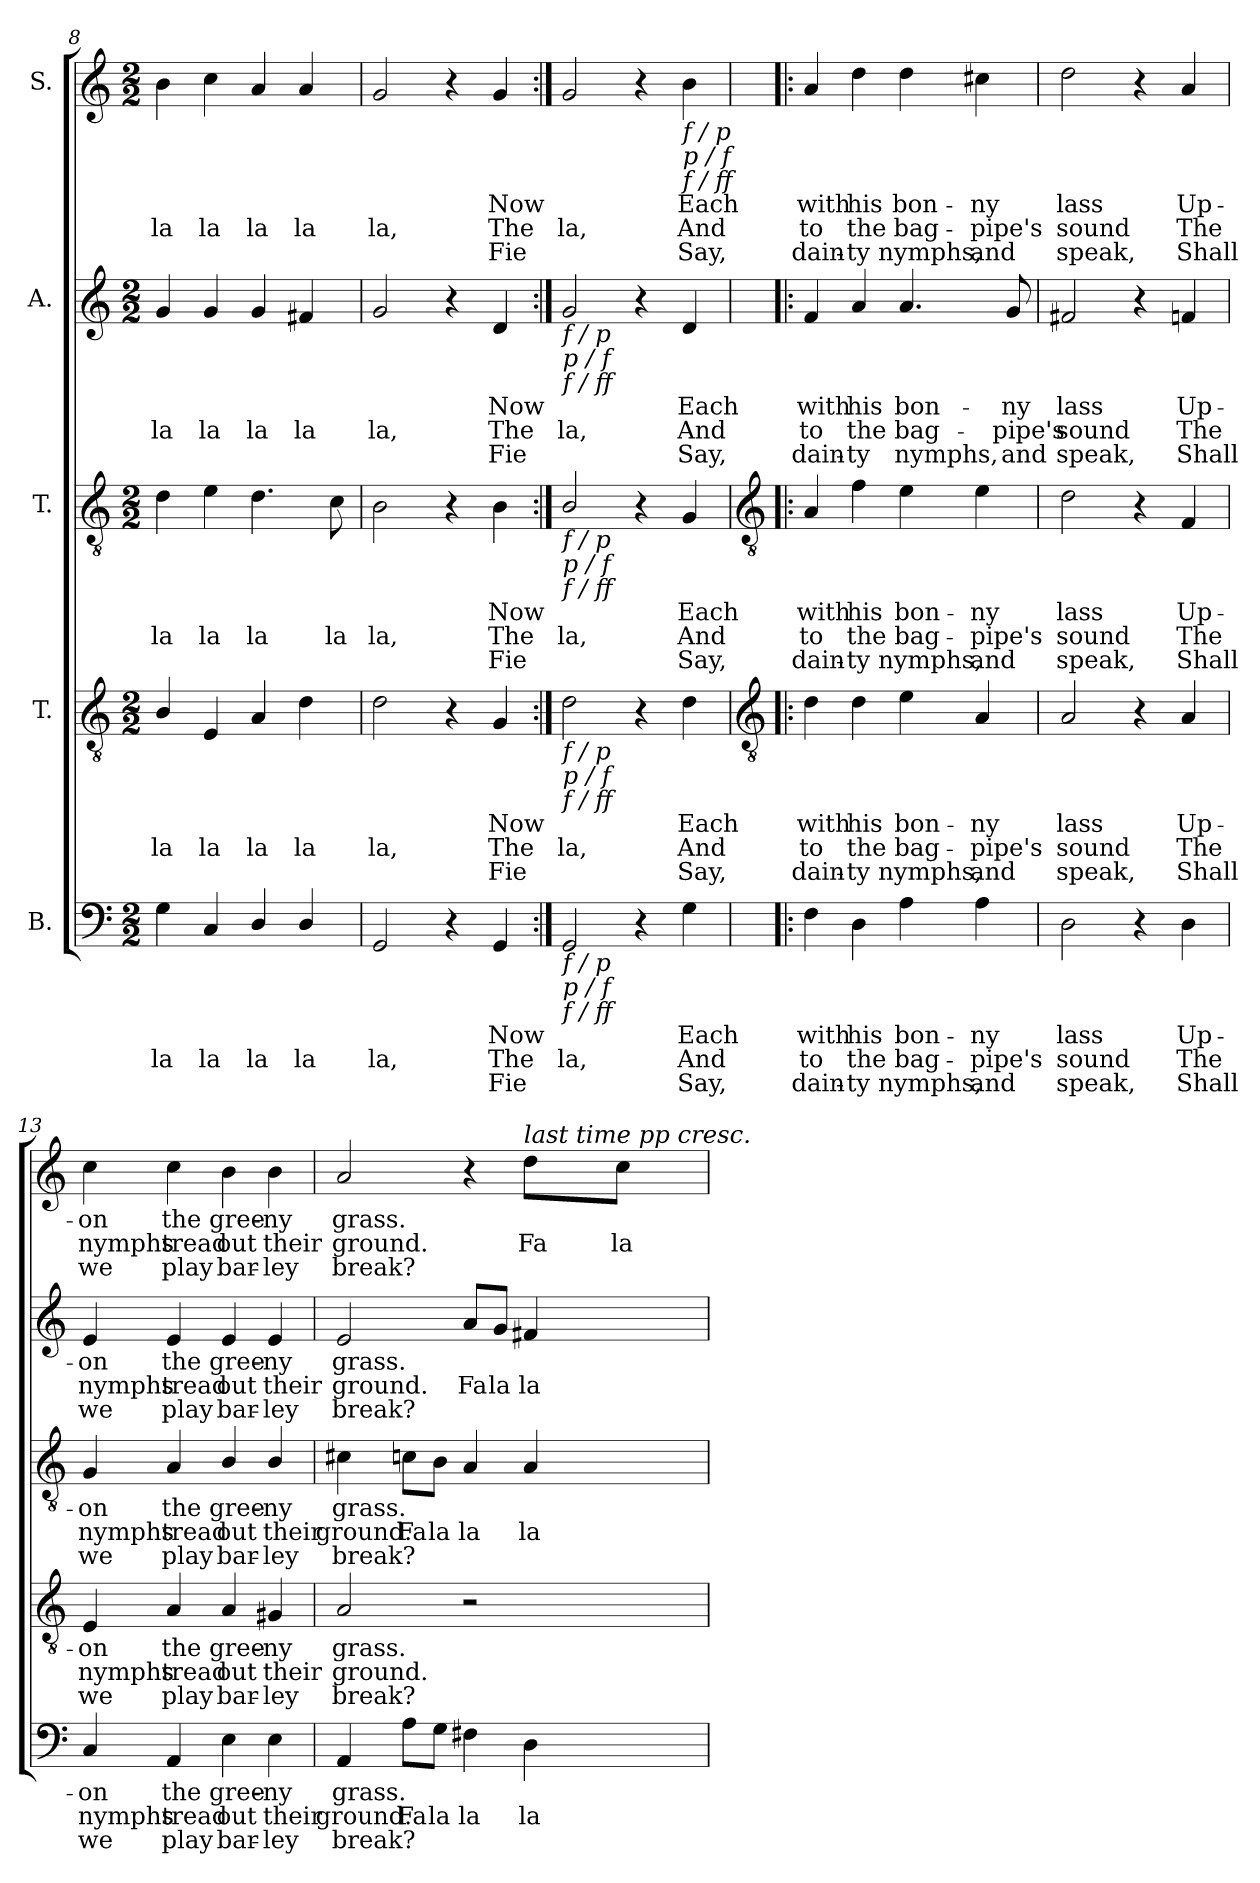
**kern	**text	**text	**text	**kern	**text	**text	**text	**kern	**text	**text	**text	**kern	**text	**text	**text	**kern	**text	**text	**text
*part5	*part5	*part5	*part5	*part4	*part4	*part4	*part4	*part3	*part3	*part3	*part3	*part2	*part2	*part2	*part2	*part1	*part1	*part1	*part1
*staff5	*staff5	*staff5	*staff5	*staff4	*staff4	*staff4	*staff4	*staff3	*staff3	*staff3	*staff3	*staff2	*staff2	*staff2	*staff2	*staff1	*staff1	*staff1	*staff1
*I"B.	*	*	*	*I"T.	*	*	*	*I"T.	*	*	*	*I"A.	*	*	*	*I"S.	*	*	*
*clefF4	*	*	*	*clefGv2	*	*	*	*clefGv2	*	*	*	*clefG2	*	*	*	*clefG2	*	*	*
*k[]	*	*	*	*k[]	*	*	*	*k[]	*	*	*	*k[]	*	*	*	*k[]	*	*	*
*C:	*	*	*	*C:	*	*	*	*C:	*	*	*	*C:	*	*	*	*C:	*	*	*
*M2/2	*	*	*	*M2/2	*	*	*	*M2/2	*	*	*	*M2/2	*	*	*	*M2/2	*	*	*
=8	=8	=8	=8	=8	=8	=8	=8	=8	=8	=8	=8	=8	=8	=8	=8	=8	=8	=8	=8
!	!	!LO:LY:b	!	!	!	!LO:LY:b	!	!	!	!LO:LY:b	!	!	!	!LO:LY:b	!	!	!	!LO:LY:b	!
4G	.	la	.	4B/	.	la	.	4d	.	la	.	4g	.	la	.	4b	.	la	.
!	!	!LO:LY:b	!	!	!	!LO:LY:b	!	!	!	!LO:LY:b	!	!	!	!LO:LY:b	!	!	!	!LO:LY:b	!
4C	.	la	.	4E	.	la	.	4e	.	la	.	4g	.	la	.	4cc	.	la	.
!	!	!LO:LY:b	!	!	!	!LO:LY:b	!	!	!	!LO:LY:b	!	!	!	!LO:LY:b	!	!	!	!LO:LY:b	!
4D/	.	la	.	4A	.	la	.	4.d	.	la	.	4g	.	la	.	4a	.	la	.
!	!	!LO:LY:b	!	!	!	!LO:LY:b	!	!	!	!	!	!	!	!LO:LY:b	!	!	!	!LO:LY:b	!
4D/	.	la	.	4d	.	la	.	.	.	.	.	4f#X	.	la	.	4a	.	la	.
!	!	!	!	!	!	!	!	!	!	!LO:LY:b	!	!	!	!	!	!	!	!	!
.	.	.	.	.	.	.	.	8c	.	la	.	.	.	.	.	.	.	.	.
=9	=9	=9	=9	=9	=9	=9	=9	=9	=9	=9	=9	=9	=9	=9	=9	=9	=9	=9	=9
!	!	!LO:LY:b	!	!	!	!LO:LY:b	!	!	!	!LO:LY:b	!	!	!	!LO:LY:b	!	!	!	!LO:LY:b	!
2GG	.	la,	.	2d	.	la,	.	2B	.	la,	.	2g	.	la,	.	2g	.	la,	.
4r	.	.	.	4r	.	.	.	4r	.	.	.	4r	.	.	.	4r	.	.	.
!	!LO:LY:b	!LO:LY:b	!LO:LY:b	!	!LO:LY:b	!LO:LY:b	!LO:LY:b	!	!LO:LY:b	!LO:LY:b	!LO:LY:b	!	!LO:LY:b	!LO:LY:b	!LO:LY:b	!	!LO:LY:b	!LO:LY:b	!LO:LY:b
4GG	Now	The	Fie	4G	Now	The	Fie	4B	Now	The	Fie	4d	Now	The	Fie	4g	Now	The	Fie
=10:|!	=10:|!	=10:|!	=10:|!	=10:|!	=10:|!	=10:|!	=10:|!	=10:|!	=10:|!	=10:|!	=10:|!	=10:|!	=10:|!	=10:|!	=10:|!	=10:|!	=10:|!	=10:|!	=10:|!
!	!	!	!	!	!	!	!	!	!	!	!	!LO:TX:b:i:t=f / p	!	!	!	!	!	!	!
!	!	!	!	!	!	!	!	!	!	!	!	!LO:TX:b:i:t=p / f	!	!	!	!	!	!	!
!	!	!	!	!	!	!	!	!	!	!	!	!LO:TX:b:i:t=f / ff	!	!	!	!	!	!	!
!	!	!	!	!	!	!	!	!LO:TX:b:i:t=f / p	!	!	!	!	!	!	!	!	!	!	!
!	!	!	!	!	!	!	!	!LO:TX:b:i:t=p / f	!	!	!	!	!	!	!	!	!	!	!
!	!	!	!	!	!	!	!	!LO:TX:b:i:t=f / ff	!	!	!	!	!	!	!	!	!	!	!
!	!	!	!	!LO:TX:b:i:t=f / p	!	!	!	!	!	!	!	!	!	!	!	!	!	!	!
!	!	!	!	!LO:TX:b:i:t=p / f	!	!	!	!	!	!	!	!	!	!	!	!	!	!	!
!	!	!	!	!LO:TX:b:i:t=f / ff	!	!	!	!	!	!	!	!	!	!	!	!	!	!	!
!LO:TX:b:i:t=f / p	!	!	!	!	!	!	!	!	!	!	!	!	!	!	!	!	!	!	!
!LO:TX:b:i:t=p / f	!	!	!	!	!	!	!	!	!	!	!	!	!	!	!	!	!	!	!
!LO:TX:b:i:t=f / ff	!	!	!	!	!	!	!	!	!	!	!	!	!	!	!	!	!	!	!
!	!	!LO:LY:b	!	!	!	!LO:LY:b	!	!	!	!LO:LY:b	!	!	!	!LO:LY:b	!	!	!	!LO:LY:b	!
2GG	.	la,	.	2d	.	la,	.	2B/	.	la,	.	2g	.	la,	.	2g	.	la,	.
4r	.	.	.	4r	.	.	.	4r	.	.	.	4r	.	.	.	4r	.	.	.
!	!	!	!	!	!	!	!	!	!	!	!	!	!	!	!	!LO:TX:b:i:t=f / p	!	!	!
!	!	!	!	!	!	!	!	!	!	!	!	!	!	!	!	!LO:TX:b:i:t=p / f	!	!	!
!	!	!	!	!	!	!	!	!	!	!	!	!	!	!	!	!LO:TX:b:i:t=f / ff	!	!	!
!	!LO:LY:b	!LO:LY:b	!LO:LY:b	!	!LO:LY:b	!LO:LY:b	!LO:LY:b	!	!LO:LY:b	!LO:LY:b	!LO:LY:b	!	!LO:LY:b	!LO:LY:b	!LO:LY:b	!	!LO:LY:b	!LO:LY:b	!LO:LY:b
4G	Each	And	Say,	4d	Each	And	Say,	4G	Each	And	Say,	4d	Each	And	Say,	4b	Each	And	Say,
!!LO:LB:g=z
=11!|:	=11!|:	=11!|:	=11!|:	=11!|:	=11!|:	=11!|:	=11!|:	=11!|:	=11!|:	=11!|:	=11!|:	=11!|:	=11!|:	=11!|:	=11!|:	=11!|:	=11!|:	=11!|:	=11!|:
*	*	*	*	*clefGv2	*	*	*	*clefGv2	*	*	*	*	*	*	*	*	*	*	*
!	!LO:LY:b	!LO:LY:b	!LO:LY:b	!	!LO:LY:b	!LO:LY:b	!LO:LY:b	!	!LO:LY:b	!LO:LY:b	!LO:LY:b	!	!LO:LY:b	!LO:LY:b	!LO:LY:b	!	!LO:LY:b	!LO:LY:b	!LO:LY:b
4F	with	to	dain-	4d	with	to	dain-	4A	with	to	dain-	4f	with	to	dain-	4a	with	to	dain-
!	!LO:LY:b	!LO:LY:b	!LO:LY:b	!	!LO:LY:b	!LO:LY:b	!LO:LY:b	!	!LO:LY:b	!LO:LY:b	!LO:LY:b	!	!LO:LY:b	!LO:LY:b	!LO:LY:b	!	!LO:LY:b	!LO:LY:b	!LO:LY:b
4D	-his	the	ty	4d	-his	the	ty	4f	-his	the	ty	4a	-his	the	ty	4dd	-his	the	ty
!	!LO:LY:b	!LO:LY:b	!LO:LY:b	!	!LO:LY:b	!LO:LY:b	!LO:LY:b	!	!LO:LY:b	!LO:LY:b	!LO:LY:b	!	!LO:LY:b	!LO:LY:b	!LO:LY:b	!	!LO:LY:b	!LO:LY:b	!LO:LY:b
4A	bon-	-bag-	-nymphs,	4e	bon-	-bag-	-nymphs,	4e	bon-	-bag-	-nymphs,	4.a	bon-	-bag-	-nymphs,	4dd	bon-	-bag-	-nymphs,
!	!LO:LY:b	!LO:LY:b	!LO:LY:b	!	!LO:LY:b	!LO:LY:b	!LO:LY:b	!	!LO:LY:b	!LO:LY:b	!LO:LY:b	!	!	!	!	!	!LO:LY:b	!LO:LY:b	!LO:LY:b
4A	ny	pipe's	and	4A	ny	pipe's	and	4e	ny	pipe's	and	.	.	.	.	4cc#X	ny	pipe's	and
!	!	!	!	!	!	!	!	!	!	!	!	!	!LO:LY:b	!LO:LY:b	!LO:LY:b	!	!	!	!
.	.	.	.	.	.	.	.	.	.	.	.	8g	ny	pipe's	and	.	.	.	.
=12	=12	=12	=12	=12	=12	=12	=12	=12	=12	=12	=12	=12	=12	=12	=12	=12	=12	=12	=12
!	!LO:LY:b	!LO:LY:b	!LO:LY:b	!	!LO:LY:b	!LO:LY:b	!LO:LY:b	!	!LO:LY:b	!LO:LY:b	!LO:LY:b	!	!LO:LY:b	!LO:LY:b	!LO:LY:b	!	!LO:LY:b	!LO:LY:b	!LO:LY:b
2D	lass	sound	speak,	2A	lass	sound	speak,	2d	lass	sound	speak,	2f#X	lass	sound	speak,	2dd	lass	sound	speak,
4r	.	.	.	4r	.	.	.	4r	.	.	.	4r	.	.	.	4r	.	.	.
!	!LO:LY:b	!LO:LY:b	!LO:LY:b	!	!LO:LY:b	!LO:LY:b	!LO:LY:b	!	!LO:LY:b	!LO:LY:b	!LO:LY:b	!	!LO:LY:b	!LO:LY:b	!LO:LY:b	!	!LO:LY:b	!LO:LY:b	!LO:LY:b
4D	Up-	-The	Shall	4A	Up-	-The	Shall	4F	Up-	-The	Shall	4fn	Up-	-The	Shall	4a	Up-	-The	Shall
=13	=13	=13	=13	=13	=13	=13	=13	=13	=13	=13	=13	=13	=13	=13	=13	=13	=13	=13	=13
!	!LO:LY:b	!LO:LY:b	!LO:LY:b	!	!LO:LY:b	!LO:LY:b	!LO:LY:b	!	!LO:LY:b	!LO:LY:b	!LO:LY:b	!	!LO:LY:b	!LO:LY:b	!LO:LY:b	!	!LO:LY:b	!LO:LY:b	!LO:LY:b
4C	on	nymphs	we	4E	on	nymphs	we	4G	on	nymphs	we	4e	on	nymphs	we	4cc	on	nymphs	we
!	!LO:LY:b	!LO:LY:b	!LO:LY:b	!	!LO:LY:b	!LO:LY:b	!LO:LY:b	!	!LO:LY:b	!LO:LY:b	!LO:LY:b	!	!LO:LY:b	!LO:LY:b	!LO:LY:b	!	!LO:LY:b	!LO:LY:b	!LO:LY:b
4AA	the	tread	play	4A	the	tread	play	4A	the	tread	play	4e	the	tread	play	4cc	the	tread	play
!	!LO:LY:b	!LO:LY:b	!LO:LY:b	!	!LO:LY:b	!LO:LY:b	!LO:LY:b	!	!LO:LY:b	!LO:LY:b	!LO:LY:b	!	!LO:LY:b	!LO:LY:b	!LO:LY:b	!	!LO:LY:b	!LO:LY:b	!LO:LY:b
4E	gree-	-out	bar-	4A	gree-	-out	bar-	4B/	gree-	-out	bar-	4e	gree-	-out	bar-	4b	gree-	-out	bar-
!	!LO:LY:b	!LO:LY:b	!LO:LY:b	!	!LO:LY:b	!LO:LY:b	!LO:LY:b	!	!LO:LY:b	!LO:LY:b	!LO:LY:b	!	!LO:LY:b	!LO:LY:b	!LO:LY:b	!	!LO:LY:b	!LO:LY:b	!LO:LY:b
4E	-ny	their	ley	4G#X	-ny	their	ley	4B/	-ny	their	ley	4e	-ny	their	ley	4b	-ny	their	ley
=14	=14	=14	=14	=14	=14	=14	=14	=14	=14	=14	=14	=14	=14	=14	=14	=14	=14	=14	=14
!	!LO:LY:b	!LO:LY:b	!LO:LY:b	!	!LO:LY:b	!LO:LY:b	!LO:LY:b	!	!LO:LY:b	!LO:LY:b	!LO:LY:b	!	!LO:LY:b	!LO:LY:b	!LO:LY:b	!	!LO:LY:b	!LO:LY:b	!LO:LY:b
4AA	grass.	ground.	break?	2A	grass.	ground.	break?	4c#X	grass.	ground.	break?	2e	grass.	ground.	break?	2a	grass.	ground.	break?
!	!	!LO:LY:b	!	!	!	!	!	!	!	!LO:LY:b	!	!	!	!	!	!	!	!	!
8AL	.	Fa	.	.	.	.	.	8cnL	.	Fa	.	.	.	.	.	.	.	.	.
!	!	!LO:LY:b	!	!	!	!	!	!	!	!LO:LY:b	!	!	!	!	!	!	!	!	!
8GJ	.	la	.	.	.	.	.	8BJ	.	la	.	.	.	.	.	.	.	.	.
!	!	!LO:LY:b	!	!	!	!	!	!	!	!LO:LY:b	!	!	!	!LO:LY:b	!	!	!	!	!
4F#X	.	la	.	2r	.	.	.	4A	.	la	.	8aL	.	Fa	.	4r	.	.	.
!	!	!	!	!	!	!	!	!	!	!	!	!	!	!LO:LY:b	!	!	!	!	!
.	.	.	.	.	.	.	.	.	.	.	.	8gJ	.	la	.	.	.	.	.
!	!	!	!	!	!	!	!	!	!	!	!	!	!	!	!	!LO:TX:a:i:t=last time pp cresc.	!	!	!
!	!	!LO:LY:b	!	!	!	!	!	!	!	!LO:LY:b	!	!	!	!LO:LY:b	!	!	!	!LO:LY:b	!
4D	.	la	.	.	.	.	.	4A	.	la	.	4f#X	.	la	.	8ddL	.	Fa	.
!	!	!	!	!	!	!	!	!	!	!	!	!	!	!	!	!	!	!LO:LY:b	!
.	.	.	.	.	.	.	.	.	.	.	.	.	.	.	.	8ccJ	.	la	.
=	=	=	=	=	=	=	=	=	=	=	=	=	=	=	=	=	=	=	=
*-	*-	*-	*-	*-	*-	*-	*-	*-	*-	*-	*-	*-	*-	*-	*-	*-	*-	*-	*-
